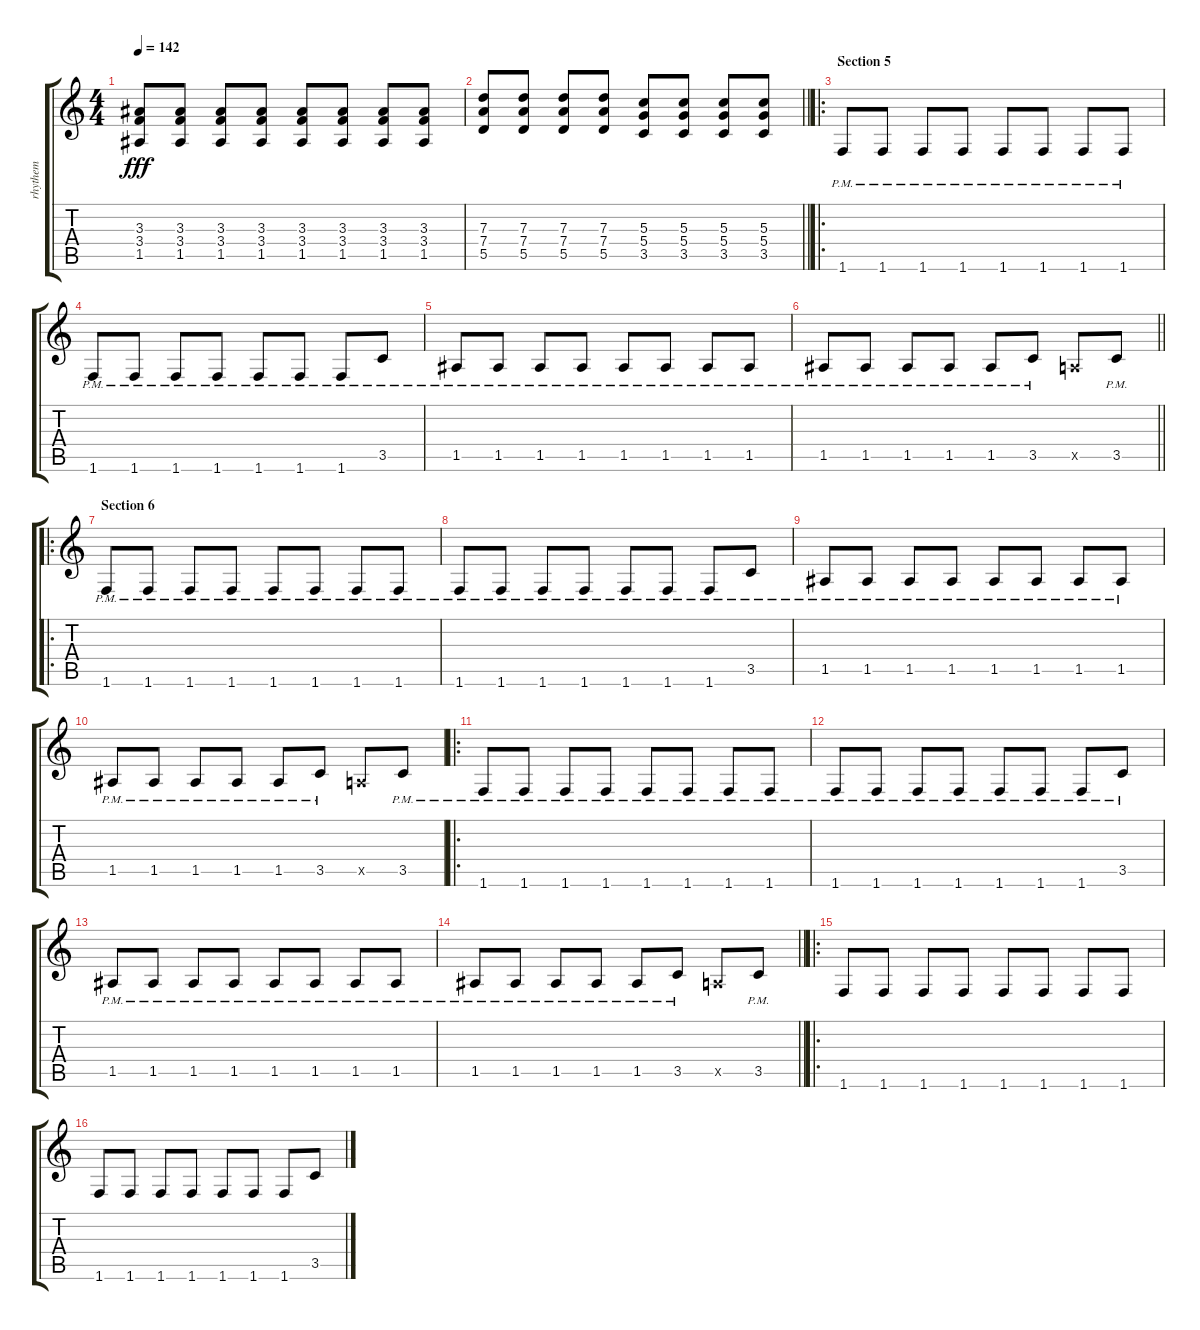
\track ("rhythem" "rhythem") {instrument distortionguitar}
\staff {score tabs}
\tuning (E4 B3 G3 D3 A2 E2) {hide}
\ts (4 4)
\tempo 142
\clef g2
\ks c
(3.3 3.4 1.5).8{dy fff} (3.3 3.4 1.5).8 (3.3 3.4 1.5).8 (3.3 3.4 1.5).8 (3.3 3.4 1.5).8 (3.3 3.4 1.5).8 (3.3 3.4 1.5).8 (3.3 3.4 1.5).8 |
\barLineRight lightlight
(7.3 7.4 5.5).8 (7.3 7.4 5.5).8 (7.3 7.4 5.5).8 (7.3 7.4 5.5).8 (5.3 5.4 3.5).8 (5.3 5.4 3.5).8 (5.3 5.4 3.5).8 (5.3 5.4 3.5).8 |
\ro
\section ("" "Section 5")
1.6{pm}.8 1.6{pm}.8 1.6{pm}.8 1.6{pm}.8 1.6{pm}.8 1.6{pm}.8 1.6{pm}.8 1.6{pm}.8 |
1.6{pm}.8 1.6{pm}.8 1.6{pm}.8 1.6{pm}.8 1.6{pm}.8 1.6{pm}.8 1.6{pm}.8 3.5{pm}.8 |
1.5{pm}.8 1.5{pm}.8 1.5{pm}.8 1.5{pm}.8 1.5{pm}.8 1.5{pm}.8 1.5{pm}.8 1.5{pm}.8 |
\barLineRight lightlight
1.5{pm}.8 1.5{pm}.8 1.5{pm}.8 1.5{pm}.8 1.5{pm}.8 3.5{pm}.8 0.5{x}.8 3.5{pm}.8 |
\ro
\section ("" "Section 6")
1.6{pm}.8 1.6{pm}.8 1.6{pm}.8 1.6{pm}.8 1.6{pm}.8 1.6{pm}.8 1.6{pm}.8 1.6{pm}.8 |
1.6{pm}.8 1.6{pm}.8 1.6{pm}.8 1.6{pm}.8 1.6{pm}.8 1.6{pm}.8 1.6{pm}.8 3.5{pm}.8 |
1.5{pm}.8 1.5{pm}.8 1.5{pm}.8 1.5{pm}.8 1.5{pm}.8 1.5{pm}.8 1.5{pm}.8 1.5{pm}.8 |
1.5{pm}.8 1.5{pm}.8 1.5{pm}.8 1.5{pm}.8 1.5{pm}.8 3.5{pm}.8 0.5{x}.8 3.5{pm}.8 |
\ro
1.6{pm}.8 1.6{pm}.8 1.6{pm}.8 1.6{pm}.8 1.6{pm}.8 1.6{pm}.8 1.6{pm}.8 1.6{pm}.8 |
1.6{pm}.8 1.6{pm}.8 1.6{pm}.8 1.6{pm}.8 1.6{pm}.8 1.6{pm}.8 1.6{pm}.8 3.5{pm}.8 |
1.5{pm}.8 1.5{pm}.8 1.5{pm}.8 1.5{pm}.8 1.5{pm}.8 1.5{pm}.8 1.5{pm}.8 1.5{pm}.8 |
\barLineRight lightlight
1.5{pm}.8 1.5{pm}.8 1.5{pm}.8 1.5{pm}.8 1.5{pm}.8 3.5{pm}.8 0.5{x}.8 3.5{pm}.8 |
\ro
1.6.8 1.6.8 1.6.8 1.6.8 1.6.8 1.6.8 1.6.8 1.6.8 |
1.6.8 1.6.8 1.6.8 1.6.8 1.6.8 1.6.8 1.6.8 3.5.8
